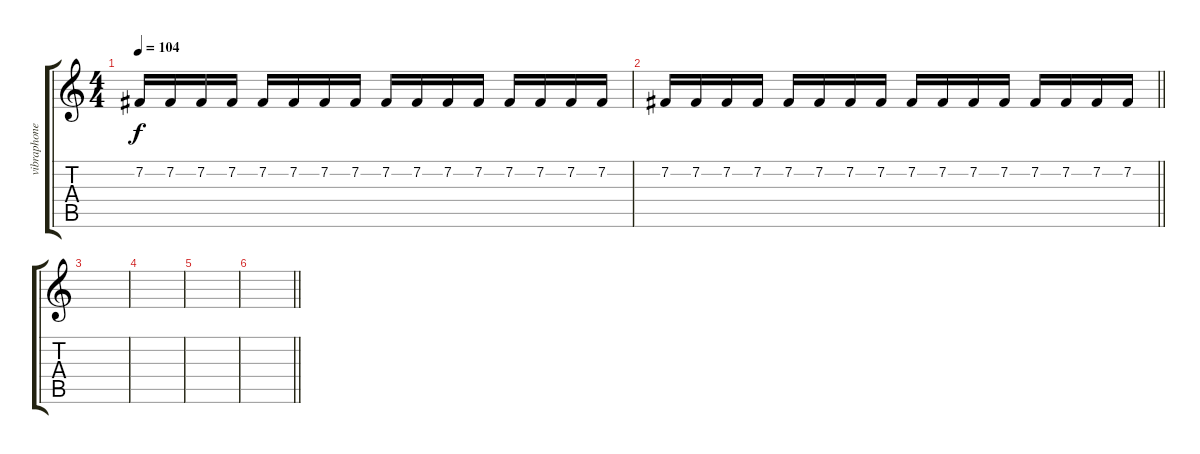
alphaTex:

\track ("vibraphone" "vibraphone") {instrument vibraphone}
\staff {score tabs}
\tuning (E4 B3 G3 D3 A2 E2) {hide}
\ts (4 4)
\tempo 104
\clef g2
\ks c
7.2.16{dy f} 7.2.16 7.2.16 7.2.16 7.2.16 7.2.16 7.2.16 7.2.16 7.2.16 7.2.16 7.2.16 7.2.16 7.2.16 7.2.16 7.2.16 7.2.16 |
\barLineRight lightlight
7.2.16 7.2.16 7.2.16 7.2.16 7.2.16 7.2.16 7.2.16 7.2.16 7.2.16 7.2.16 7.2.16 7.2.16 7.2.16 7.2.16 7.2.16 7.2.16 |
|
|
|
\barLineRight lightlight
